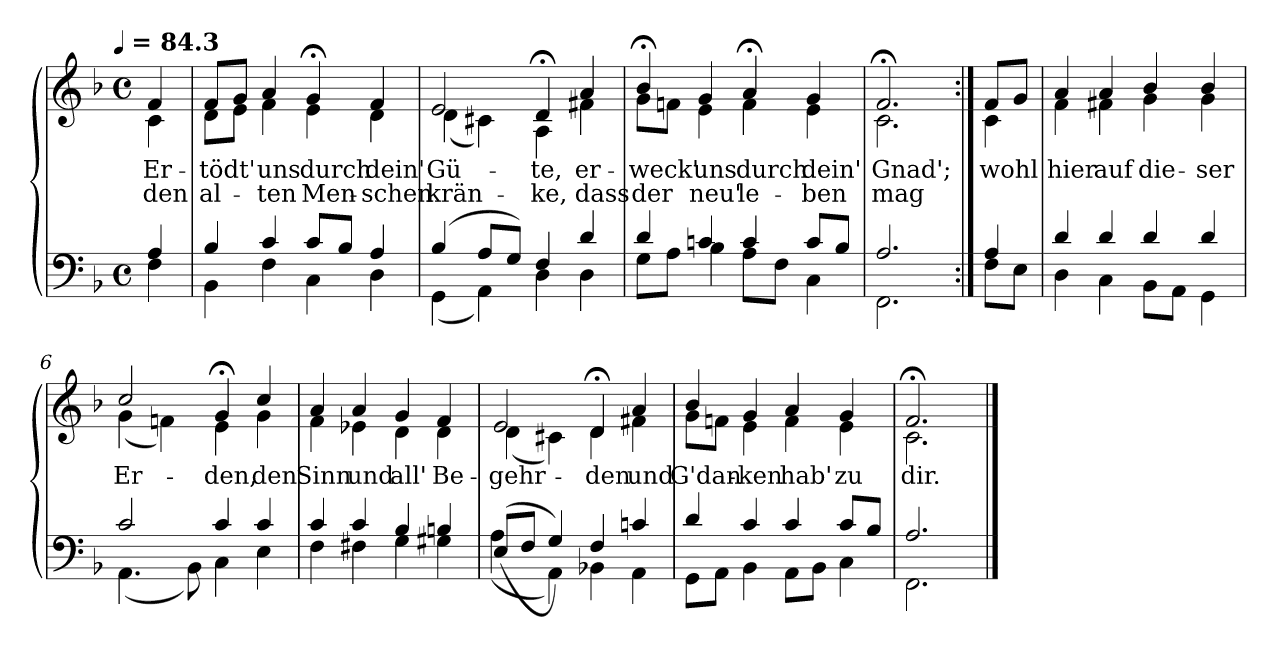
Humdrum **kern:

**kern	**kern	**text	**text	**dynam
*part1	*part1	*part1	*part1	*part1
*staff2	*staff1	*staff1	*staff1	*staff1/2
*clefF4	*clefG2	*	*	*
*k[b-]	*k[b-]	*	*	*
!!LO:TX:omd:t=[quarter] = 84.3
*M4/4	*M4/4	*	*	*
*met(c)	*met(c)	*	*	*
*MM84	*MM84	*	*	*
=	=	=	=	=
*^	*^	*	*	*
4A	4F	4f	4c	Er-	den	.
=1	=1	=1	=1	=1	=1	=1
4B-	4BB-	8fL	8dL	-tödt'	al-	.
.	.	8gJ	8eJ	.	.	.
4c	4F	4a	4f	uns	-ten	.
8cL	4C	4g;<	4e	durch	Men-	.
8B-J	.	.	.	.	.	.
4A	4D	4f	4d	dein'	-schen	.
=2	=2	=2	=2	=2	=2	=2
(4B-	(4GG	2e	(4d	Gü-	krän-	.
8AL	4AA)	.	4c#X)	.	.	.
8GJ)	.	.	.	.	.	.
4F	4D	4d;<	4A	-te,	-ke,	.
4d	4D	4a	4f#X	er-	dass	.
=3	=3	=3	=3	=3	=3	=3
4d	8GL	4b-;<	8gL	-weck'	der	.
.	8AJ	.	8fnJ	.	.	.
4cn	4B-	4g	4e	uns	neu'	.
4c	8AL	4a;<	4f	durch	le-	.
.	8FJ	.	.	.	.	.
8cL	4C	4g	4e	dein'	-ben	.
8B-J	.	.	.	.	.	.
=4	=4	=4	=4	=4	=4	=4
2.A	2.FF	2.f;<	2.c	Gnad';	mag	.
!!LO:LB:g=z	!!
=:|!	=:|!	=:|!	=:|!	=:|!	=:|!	=:|!
4A	8FL	8fL	4c	wohl	.	.
.	8EJ	8gJ	.	.	.	.
=5	=5	=5	=5	=5	=5	=5
4d	4D	4a	4f	hier	.	.
4d	4C	4a	4f#X	auf	.	.
4d	8BB-L	4b-	4g	die-	.	.
.	8AAJ	.	.	.	.	.
4d	4GG	4b-	4g	-ser	.	.
=6	=6	=6	=6	=6	=6	=6
2c	(4.AA	2cc	(4g	Er-	.	.
.	.	.	4fn)	.	.	.
.	8BB-)	.	.	.	.	.
4c	4C	4g;<	4e	-den,	.	.
4c	4E	4cc	4g	den	.	♩ = 82.6
=7	=7	=7	=7	=7	=7	=7
4c	4F	4a	4f	Sinn	.	.
4c	4F#X	4a	4e-X	und	.	.
4B-	4G	4g	4d	all'	.	♩ = 82
4Bn	4G#X	4f	4d	Be-	.	.
!!LO:LB:g=z	!!
=8	=8	=8	=8	=8	=8	=8
((8EL	(4A	2e	(4d	-gehr-	.	.
8FJ	.	.	.	.	.	.
4G))	4AA)	.	4c#X)	.	.	.
4F	4BB-X	4d;<	4d	-den	.	.
4cn	4AA	4a	4f#X	und	.	♩ = 82
=9	=9	=9	=9	=9	=9	=9
4d	8GGL	4b-	8gL	G'dan-	.	.
.	8AAJ	.	8fnJ	.	.	.
4c	4BB-	4g	4e	-ken	.	.
4c	8AAL	4a	4f	hab'	.	♩ = 80
.	8BB-J	.	.	.	.	.
8cL	4C	4g	4e	zu	.	♩ = 74
8B-J	.	.	.	.	.	.
=10	=10	=10	=10	=10	=10	=10
2.A	2.FF	2.f;<	2.c	dir.	.	.
*v	*v	*	*	*	*	*
*	*v	*v	*	*	*
==	==	==	==	==
*-	*-	*-	*-	*-
